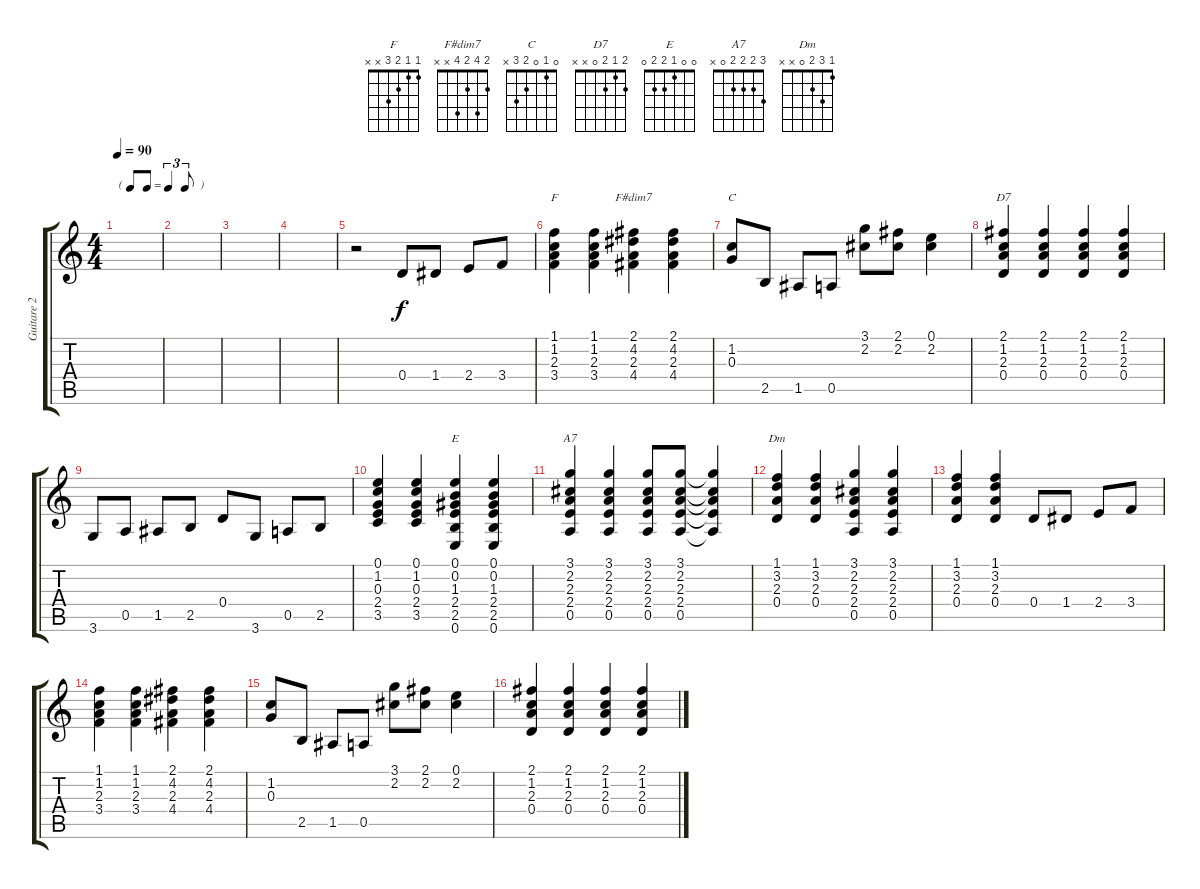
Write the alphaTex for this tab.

\track ("Guitare 2" "Guitare 2") {instrument acousticguitarsteel}
\staff {score tabs}
\tuning (E4 B3 G3 D3 A2 E2) {hide}
\chord ("F" 1 1 2 3 x x)
\chord ("F#dim7" 2 4 2 4 x x)
\chord ("C" 0 1 0 2 3 x)
\chord ("D7" 2 1 2 0 x x)
\chord ("E" 0 0 1 2 2 0)
\chord ("A7" 3 2 2 2 0 x)
\chord ("Dm" 1 3 2 0 x x)
\ts (4 4)
\tf triplet8th
\tempo 90
\clef g2
\ks c
|
|
|
|
r.2 0.4.8 1.4.8 2.4.8 3.4.8 |
(1.1 1.2 2.3 3.4).4{ch "F"} (1.1 1.2 2.3 3.4).4 (2.1 4.2 2.3 4.4).4{ch "F#dim7"} (2.1 4.2 2.3 4.4).4 |
(1.2 0.3).8{ch "C"} 2.5.8 1.5.8 0.5.8 (3.1 2.2).8 (2.1 2.2).8 (0.1 2.2).4 |
(2.1 1.2 2.3 0.4).4{ch "D7"} (2.1 1.2 2.3 0.4).4 (2.1 1.2 2.3 0.4).4 (2.1 1.2 2.3 0.4).4 |
3.6.8 0.5.8 1.5.8 2.5.8 0.4.8 3.6.8 0.5.8 2.5.8 |
(0.1 1.2 0.3 2.4 3.5).4 (0.1 1.2 0.3 2.4 3.5).4 (0.1 0.2 1.3 2.4 2.5 0.6).4{ch "E"} (0.1 0.2 1.3 2.4 2.5 0.6).4 |
(3.1 2.2 2.3 2.4 0.5).4{ch "A7"} (3.1 2.2 2.3 2.4 0.5).4 (3.1 2.2 2.3 2.4 0.5).8 (3.1 2.2 2.3 2.4 0.5).8 (3.1{t} 2.2{t} 2.3{t} 2.4{t} 0.5{t}).4 |
(1.1 3.2 2.3 0.4).4{ch "Dm"} (1.1 3.2 2.3 0.4).4 (3.1 2.2 2.3 2.4 0.5).4 (3.1 2.2 2.3 2.4 0.5).4 |
(1.1 3.2 2.3 0.4).4 (1.1 3.2 2.3 0.4).4 0.4.8 1.4.8 2.4.8 3.4.8 |
(1.1 1.2 2.3 3.4).4 (1.1 1.2 2.3 3.4).4 (2.1 4.2 2.3 4.4).4 (2.1 4.2 2.3 4.4).4 |
(1.2 0.3).8 2.5.8 1.5.8 0.5.8 (3.1 2.2).8 (2.1 2.2).8 (0.1 2.2).4 |
(2.1 1.2 2.3 0.4).4 (2.1 1.2 2.3 0.4).4 (2.1 1.2 2.3 0.4).4 (2.1 1.2 2.3 0.4).4
